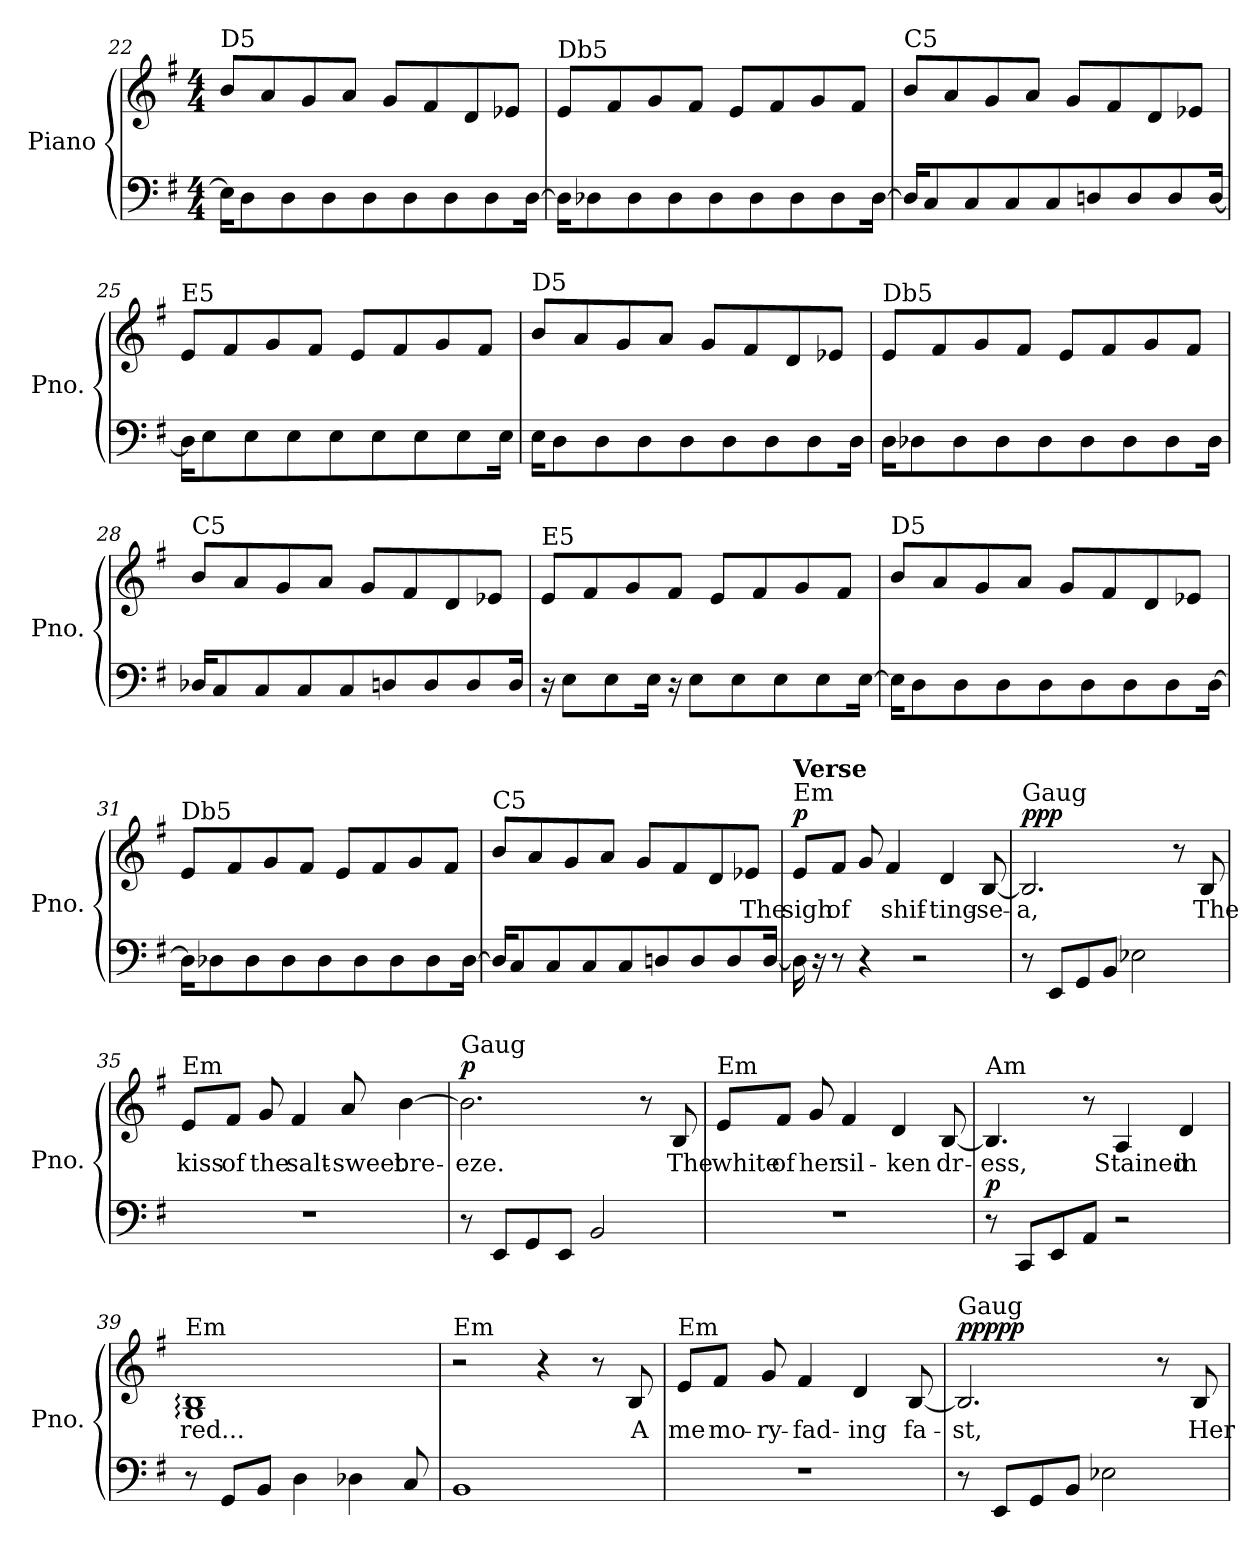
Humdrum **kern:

**kern	**kern	**text	**dynam
*part1	*part1	*part1	*part1
*staff2	*staff1	*staff1	*staff1/2
*I"Piano	*	*	*
*I'Pno.	*	*	*
*clefF4	*clefG2	*	*
*k[f#]	*k[f#]	*	*
*M4/4	*M4/4	*	*
=22	=22	=22	=22
!	!LO:TX:a:t=D5	!	!
16E\KL]	8b/L	.	.
8D\	.	.	.
.	8a/	.	.
8D\	.	.	.
.	8g/	.	.
8D\	.	.	.
.	8a/J	.	.
8D\	.	.	.
.	8g/L	.	.
8D\	.	.	.
.	8f#/	.	.
8D\	.	.	.
.	8d/	.	.
8D\	.	.	.
.	8e-X/J	.	.
[16D\Jk	.	.	.
!!LO:LB:g=z
=23	=23	=23	=23
!	!LO:TX:a:t=Db5	!	!
16D\KL]	8e/L	.	.
8D-X\	.	.	.
.	8f#/	.	.
8D-\	.	.	.
.	8g/	.	.
8D-\	.	.	.
.	8f#/J	.	.
8D-\	.	.	.
.	8e/L	.	.
8D-\	.	.	.
.	8f#/	.	.
8D-\	.	.	.
.	8g/	.	.
8D-\	.	.	.
.	8f#/J	.	.
[16D-\Jk	.	.	.
=24	=24	=24	=24
!	!LO:TX:a:t=C5	!	!
16D-/KL]	8b/L	.	.
8C/	.	.	.
.	8a/	.	.
8C/	.	.	.
.	8g/	.	.
8C/	.	.	.
.	8a/J	.	.
8C/	.	.	.
.	8g/L	.	.
8Dn/	.	.	.
.	8f#/	.	.
8D/	.	.	.
.	8d/	.	.
8D/	.	.	.
.	8e-X/J	.	.
[16D/Jk	.	.	.
=25	=25	=25	=25
!	!LO:TX:a:t=E5	!	!
16D\KL]	8e/L	.	.
8E\	.	.	.
.	8f#/	.	.
8E\	.	.	.
.	8g/	.	.
8E\	.	.	.
.	8f#/J	.	.
8E\	.	.	.
.	8e/L	.	.
8E\	.	.	.
.	8f#/	.	.
8E\	.	.	.
.	8g/	.	.
8E\	.	.	.
.	8f#/J	.	.
16E\Jk	.	.	.
=26	=26	=26	=26
!	!LO:TX:a:t=D5	!	!
16E\KL	8b/L	.	.
8D\	.	.	.
.	8a/	.	.
8D\	.	.	.
.	8g/	.	.
8D\	.	.	.
.	8a/J	.	.
8D\	.	.	.
.	8g/L	.	.
8D\	.	.	.
.	8f#/	.	.
8D\	.	.	.
.	8d/	.	.
8D\	.	.	.
.	8e-X/J	.	.
16D\Jk	.	.	.
!!LO:LB:g=z
=27	=27	=27	=27
!	!LO:TX:a:t=Db5	!	!
16D\KL	8e/L	.	.
8D-X\	.	.	.
.	8f#/	.	.
8D-\	.	.	.
.	8g/	.	.
8D-\	.	.	.
.	8f#/J	.	.
8D-\	.	.	.
.	8e/L	.	.
8D-\	.	.	.
.	8f#/	.	.
8D-\	.	.	.
.	8g/	.	.
8D-\	.	.	.
.	8f#/J	.	.
16D-\Jk	.	.	.
=28	=28	=28	=28
!	!LO:TX:a:t=C5	!	!
16D-X/KL	8b/L	.	.
8C/	.	.	.
.	8a/	.	.
8C/	.	.	.
.	8g/	.	.
8C/	.	.	.
.	8a/J	.	.
8C/	.	.	.
.	8g/L	.	.
8Dn/	.	.	.
.	8f#/	.	.
8D/	.	.	.
.	8d/	.	.
8D/	.	.	.
.	8e-X/J	.	.
16D/Jk	.	.	.
=29	=29	=29	=29
!	!LO:TX:a:t=E5	!	!
16r	8e/L	.	.
8E\L	.	.	.
.	8f#/	.	.
8E\	.	.	.
.	8g/	.	.
16E\Jk	.	.	.
16r	8f#/J	.	.
8E\L	.	.	.
.	8e/L	.	.
8E\	.	.	.
.	8f#/	.	.
8E\	.	.	.
.	8g/	.	.
8E\	.	.	.
.	8f#/J	.	.
[16E\Jk	.	.	.
=30	=30	=30	=30
!	!LO:TX:a:t=D5	!	!
16E\KL]	8b/L	.	.
8D\	.	.	.
.	8a/	.	.
8D\	.	.	.
.	8g/	.	.
8D\	.	.	.
.	8a/J	.	.
8D\	.	.	.
.	8g/L	.	.
8D\	.	.	.
.	8f#/	.	.
8D\	.	.	.
.	8d/	.	.
8D\	.	.	.
.	8e-X/J	.	.
[16D\Jk	.	.	.
!!LO:PB:g=z
=31	=31	=31	=31
!	!LO:TX:a:t=Db5	!	!
16D\KL]	8e/L	.	.
8D-X\	.	.	.
.	8f#/	.	.
8D-\	.	.	.
.	8g/	.	.
8D-\	.	.	.
.	8f#/J	.	.
8D-\	.	.	.
.	8e/L	.	.
8D-\	.	.	.
.	8f#/	.	.
8D-\	.	.	.
.	8g/	.	.
8D-\	.	.	.
.	8f#/J	.	.
[16D-\Jk	.	.	.
=32	=32	=32	=32
!	!LO:TX:a:t=C5	!	!
16D-/KL]	8b/L	.	.
8C/	.	.	.
.	8a/	.	.
8C/	.	.	.
.	8g/	.	.
8C/	.	.	.
.	8a/J	.	.
8C/	.	.	.
.	8g/L	.	.
8Dn/	.	.	.
.	8f#/	.	.
8D/	.	.	.
.	8d/	.	.
8D/	.	.	.
!	!	!LO:LY:b	!
.	8e-X/J	The	.
[16D/Jk	.	.	.
=33	=33	=33	=33
!	!LO:TX:a:t=Em	!	!
!	!LO:TX:a:B:t=Verse	!	!
!	!	!LO:LY:b	!LO:DY:b=2
16D\]	8e/L	sigh	p
16r	.	.	.
!	!	!LO:LY:b	!
8r	8f#/J	of	.
4r	8g/	.	.
!	!	!LO:LY:b	!
.	4f#/	shif-	.
2r	.	.	.
!	!	!LO:LY:b	!
.	4d/	-ting-	.
!	!	!LO:LY:b	!
.	[8B/	se-	.
=34	=34	=34	=34
!	!LO:TX:a:t=Gaug	!	!
!	!	!LO:LY:b	!LO:DY:b=2
!	!	!	!LO:DY:n=1:b=2
!	!	!	!LO:DY:n=2:b=2
8r	2.B/]	-a,	p p p
8EE/L	.	.	.
8GG/	.	.	.
8BB/J	.	.	.
2E-X\	.	.	.
.	8r	.	.
!	!	!LO:LY:b	!
.	8B/	The	.
!!LO:LB:g=z
=35	=35	=35	=35
!	!LO:TX:a:t=Em	!	!
!	!	!LO:LY:b	!
1r	8e/L	kiss	.
!	!	!LO:LY:b	!
.	8f#/J	of	.
!	!	!LO:LY:b	!
.	8g/	the	.
!	!	!LO:LY:b	!
.	4f#/	salt-	.
!	!	!LO:LY:b	!
.	8a/	sweet	.
!	!	!LO:LY:b	!
.	[4b\	bre-	.
=36	=36	=36	=36
!	!LO:TX:a:t=Gaug	!	!
!	!	!LO:LY:b	!LO:DY:b=2
8r	2.b\]	-eze.	p
8EE/L	.	.	.
8GG/	.	.	.
8EE/J	.	.	.
2BB/	.	.	.
.	8r	.	.
!	!	!LO:LY:b	!
.	8B/	The	.
=37	=37	=37	=37
!	!LO:TX:a:t=Em	!	!
!	!	!LO:LY:b	!
1r	8e/L	white	.
!	!	!LO:LY:b	!
.	8f#/J	of	.
!	!	!LO:LY:b	!
.	8g/	her	.
!	!	!LO:LY:b	!
.	4f#/	sil-	.
!	!	!LO:LY:b	!
.	4d/	-ken	.
!	!	!LO:LY:b	!
.	[8B/	dr-	.
=38	=38	=38	=38
!	!LO:TX:a:t=Am	!	!
!	!	!LO:LY:b	!LO:DY:a=2
8r	4.B/]	-ess,	p
8CC/L	.	.	.
8EE/	.	.	.
8AA/J	8r	.	.
!	!	!LO:LY:b	!
2r	4A/	Stained	.
!	!	!LO:LY:b	!
.	4d/	in	.
!!LO:LB:g=z
=39	=39	=39	=39
!	!LO:TX:a:t=Em	!	!
!	!	!LO:LY:b	!
8r	1G: 1B:	red...	.
8GG/L	.	.	.
8BB/J	.	.	.
4D\	.	.	.
4D-X\	.	.	.
8C/	.	.	.
=40	=40	=40	=40
!	!LO:TX:a:t=Em	!	!
1BB	2r	.	.
.	4r	.	.
.	8r	.	.
!	!	!LO:LY:b	!
.	8B/	A	.
=41	=41	=41	=41
!	!LO:TX:a:t=Em	!	!
!	!	!LO:LY:b	!
1r	8e/L	me	.
!	!	!LO:LY:b	!
.	8f#/J	-mo-	.
!	!	!LO:LY:b	!
.	8g/	-ry-	.
!	!	!LO:LY:b	!
.	4f#/	fad-	.
!	!	!LO:LY:b	!
.	4d/	-ing	.
!	!	!LO:LY:b	!
.	[8B/	fa-	.
=42	=42	=42	=42
!	!LO:TX:a:t=Gaug	!	!
!	!	!LO:LY:b	!LO:DY:b=2
!	!	!	!LO:DY:n=1:b=2
!	!	!	!LO:DY:n=2:b=2
!	!	!	!LO:DY:n=3:b=2
!	!	!	!LO:DY:n=4:b=2
8r	2.B/]	-st,	p p p p p
8EE/L	.	.	.
8GG/	.	.	.
8BB/J	.	.	.
2E-X\	.	.	.
.	8r	.	.
!	!	!LO:LY:b	!
.	8B/	Her	.
=	=	=	=
*-	*-	*-	*-
